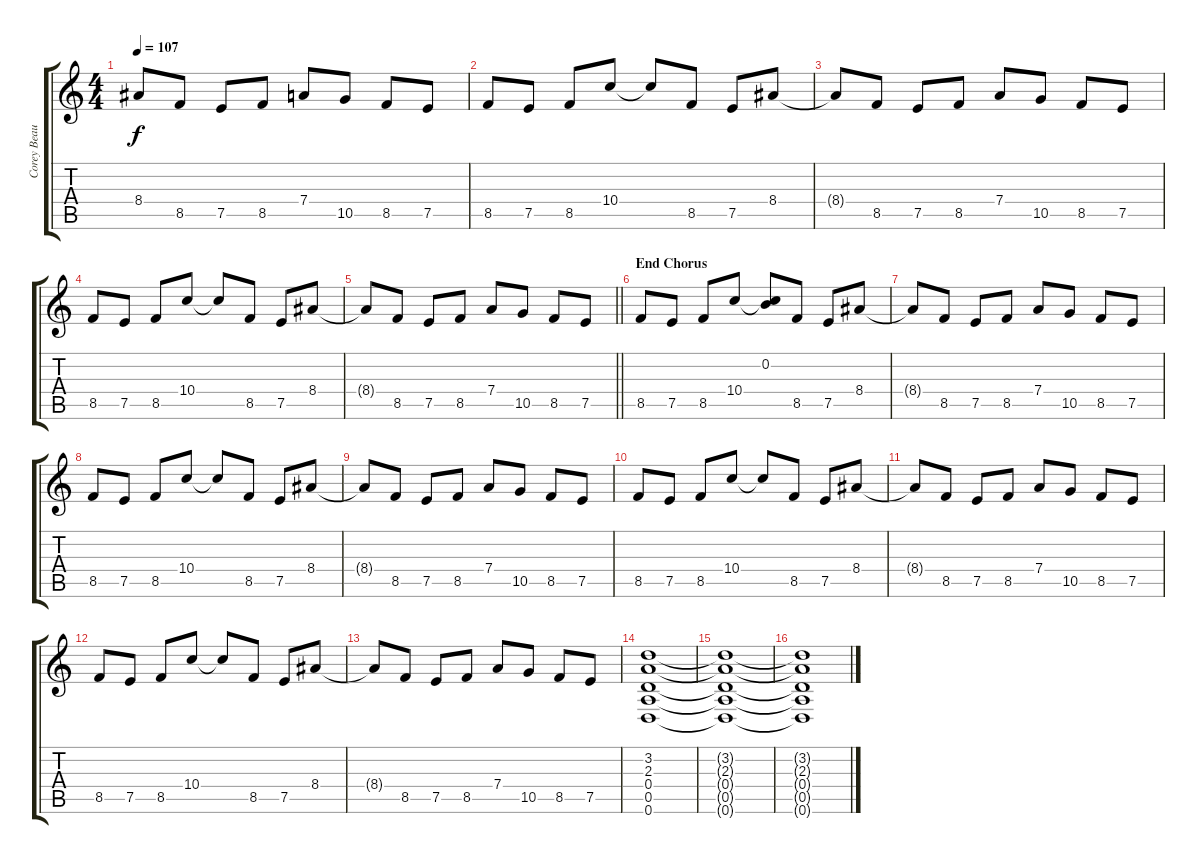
\track ("Corey Beaulieu" "Corey Beau") {instrument distortionguitar}
\staff {score tabs}
\tuning (E4 B3 G3 D3 A2 D2) {hide}
\ts (4 4)
\tempo 107
\clef g2
\ks c
8.4{t}.8{dy f} 8.5.8 7.5.8 8.5.8 7.4.8 10.5.8 8.5.8 7.5.8 |
8.5.8 7.5.8 8.5.8 10.4.8 10.4{t}.8 8.5.8 7.5.8 8.4.8 |
8.4{t}.8 8.5.8 7.5.8 8.5.8 7.4.8 10.5.8 8.5.8 7.5.8 |
8.5.8 7.5.8 8.5.8 10.4.8 10.4{t}.8 8.5.8 7.5.8 8.4.8 |
\barLineRight lightlight
8.4{t}.8 8.5.8 7.5.8 8.5.8 7.4.8 10.5.8 8.5.8 7.5.8 |
\section ("" "End Chorus")
8.5.8 7.5.8 8.5.8 10.4.8 (0.2 10.4{t}).8 8.5.8 7.5.8 8.4.8 |
8.4{t}.8 8.5.8 7.5.8 8.5.8 7.4.8 10.5.8 8.5.8 7.5.8 |
8.5.8 7.5.8 8.5.8 10.4.8 10.4{t}.8 8.5.8 7.5.8 8.4.8 |
8.4{t}.8 8.5.8 7.5.8 8.5.8 7.4.8 10.5.8 8.5.8 7.5.8 |
8.5.8 7.5.8 8.5.8 10.4.8 10.4{t}.8 8.5.8 7.5.8 8.4.8 |
8.4{t}.8 8.5.8 7.5.8 8.5.8 7.4.8 10.5.8 8.5.8 7.5.8 |
8.5.8 7.5.8 8.5.8 10.4.8 10.4{t}.8 8.5.8 7.5.8 8.4.8 |
8.4{t}.8 8.5.8 7.5.8 8.5.8 7.4.8 10.5.8 8.5.8 7.5.8 |
(3.2 2.3 0.4 0.5 0.6).1 |
(3.2{t} 2.3{t} 0.4{t} 0.5{t} 0.6{t}).1 |
(3.2{t} 2.3{t} 0.4{t} 0.5{t} 0.6{t}).1
